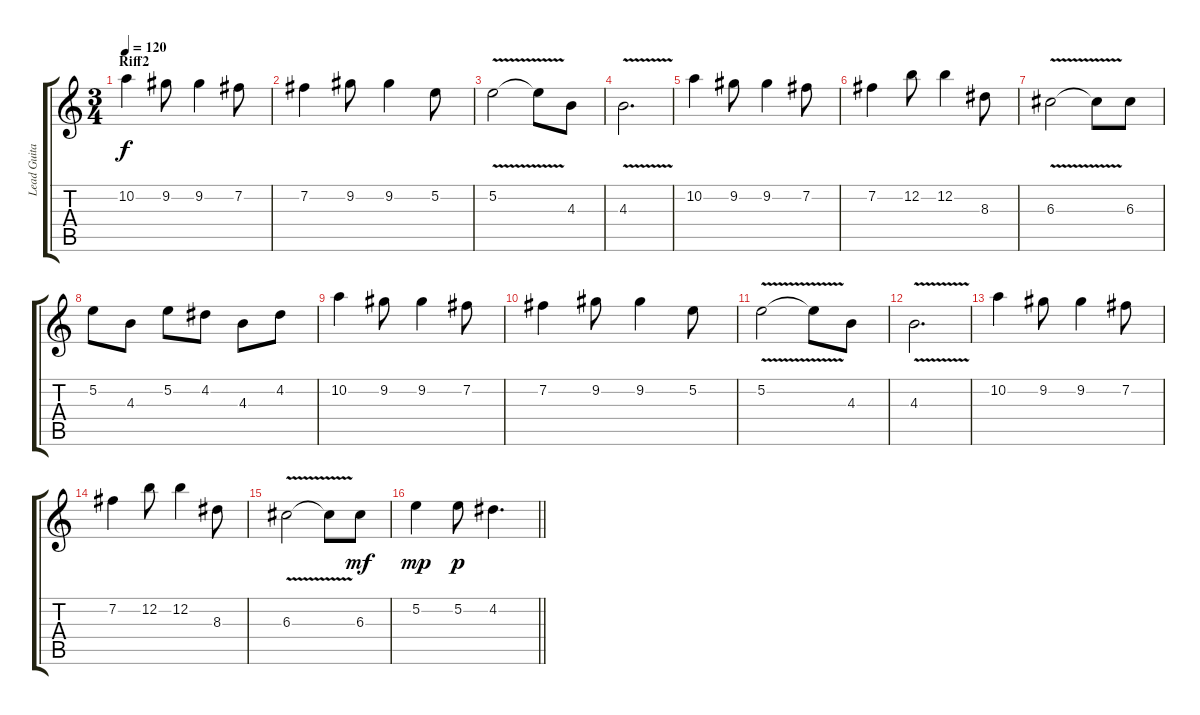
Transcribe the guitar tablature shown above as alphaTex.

\track ("Lead Guitar" "Lead Guita") {instrument overdrivenguitar}
\staff {score tabs}
\tuning (E4 B3 G3 D3 A2 E2) {hide}
\ts (3 4)
\section ("" "Riff2")
\tempo 120
\clef g2
\ks c
10.2.4{dy f} 9.2.8 9.2.4 7.2.8 |
7.2.4 9.2.8 9.2.4 5.2.8 |
5.2{v}.2 5.2{t}.8 4.3.8 |
4.3{v}.2{d} |
10.2.4 9.2.8 9.2.4 7.2.8 |
7.2.4 12.2.8 12.2.4 8.3.8 |
6.3{v}.2 6.3{t}.8 6.3.8 |
5.2.8 4.3.8 5.2.8 4.2.8 4.3.8 4.2.8 |
10.2.4 9.2.8 9.2.4 7.2.8 |
7.2.4 9.2.8 9.2.4 5.2.8 |
5.2{v}.2 5.2{t}.8 4.3.8 |
4.3{v}.2{d} |
10.2.4 9.2.8 9.2.4 7.2.8 |
7.2.4 12.2.8 12.2.4 8.3.8 |
6.3{v}.2 6.3{t}.8 6.3.8{dy mf} |
\barLineRight lightlight
5.2.4{dy mp} 5.2.8{dy p} 4.2.4{d}
